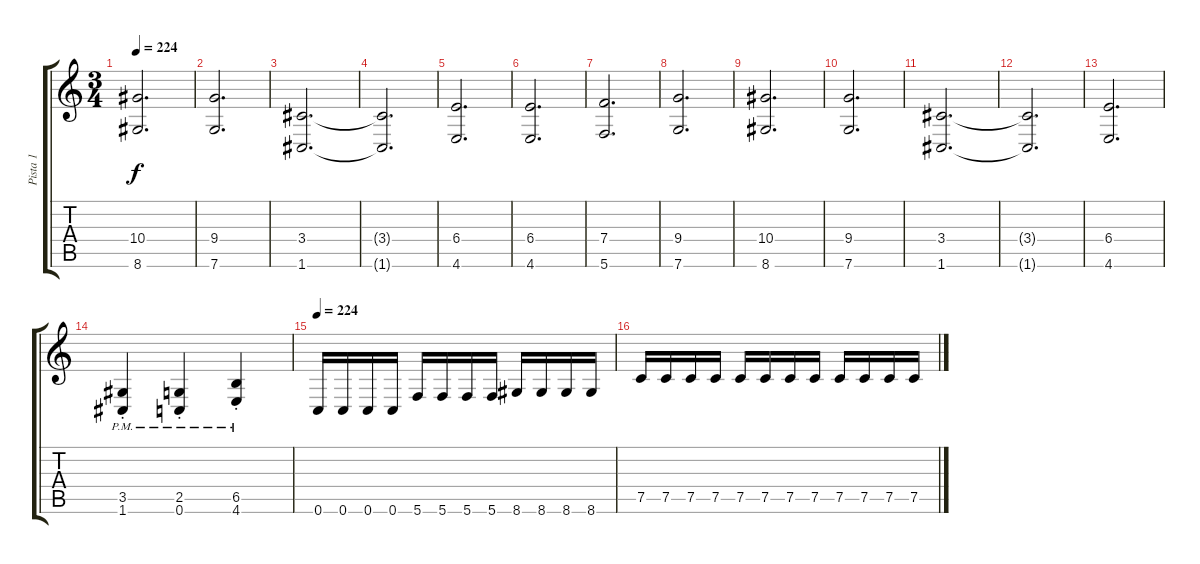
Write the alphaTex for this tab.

\track ("Pista 1" "Pista 1") {instrument distortionguitar}
\staff {score tabs}
\tuning (C4 G3 Eb3 Bb2 F2 C2) {hide}
\ts (3 4)
\tempo 224
\clef g2
\ks c
(10.4 8.6).2{d dy f} |
(9.4 7.6).2{d} |
(3.4 1.6).2{d} |
(3.4{t} 1.6{t}).2{d} |
(6.4 4.6).2{d} |
(6.4 4.6).2{d} |
(7.4 5.6).2{d} |
(9.4 7.6).2{d} |
(10.4 8.6).2{d} |
(9.4 7.6).2{d} |
(3.4 1.6).2{d} |
(3.4{t} 1.6{t}).2{d} |
(6.4 4.6).2{d} |
(3.5{pm st} 1.6{pm}).4 (2.5{pm st} 0.6{pm}).4 (6.5{pm st} 4.6{pm}).4 |
\tempo 224
0.6.16{volume 16 instrument distortionguitar} 0.6.16 0.6.16 0.6.16 5.6.16 5.6.16 5.6.16 5.6.16 8.6.16 8.6.16 8.6.16 8.6.16 |
7.5.16 7.5.16 7.5.16 7.5.16 7.5.16 7.5.16 7.5.16 7.5.16 7.5.16 7.5.16 7.5.16 7.5.16
